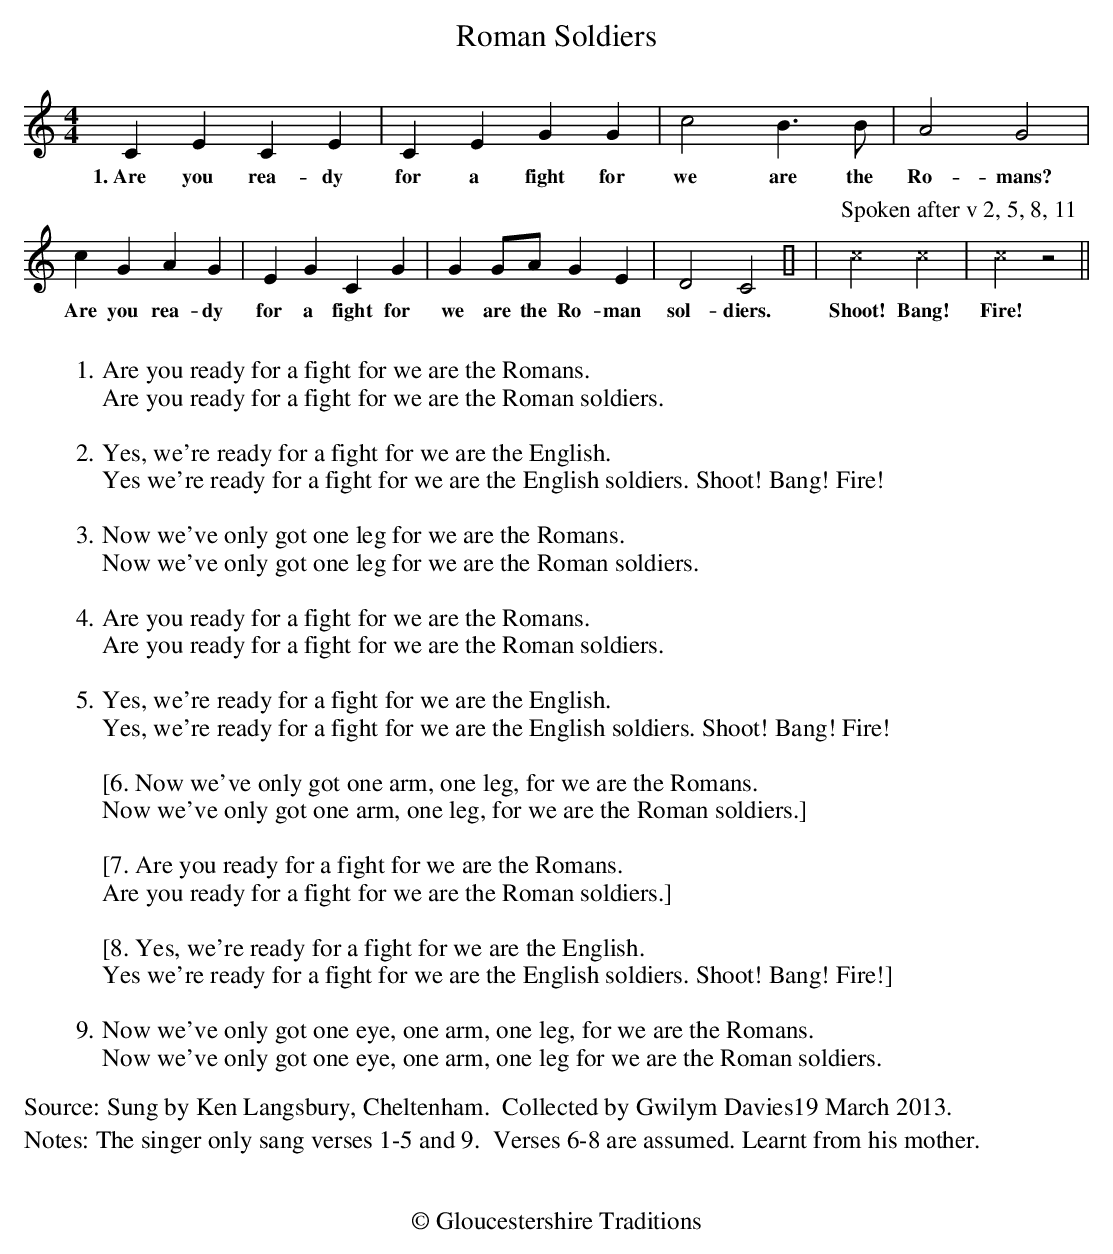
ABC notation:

X:1
T:Roman Soldiers
L:1/4
M:4/4
K:Cmaj
CECE|CEGG|c2B>B|A2G2|
w:1.~Are you rea-dy for a fight for we are the Ro-mans?
cGAG|EGCG|GG/2A/2GE|D2C2|[K:clef=P][P:Spoken after v 2, 5, 8, 11]^c2^c2|^c2 z2||
w:Are you rea-dy for a fight for we are the Ro-man sol-diers. Shoot!  Bang! Fire!
W:
W:1. Are you ready for a fight for we are the Romans.
W:Are you ready for a fight for we are the Roman soldiers.
W:
W:2. Yes, we're ready for a fight for we are the English.
W:Yes we're ready for a fight for we are the English soldiers. Shoot! Bang! Fire!
W:
W:3. Now we've only got one leg for we are the Romans.
W:Now we've only got one leg for we are the Roman soldiers.
W:
W:4. Are you ready for a fight for we are the Romans.
W:Are you ready for a fight for we are the Roman soldiers.
W:
W:5. Yes, we're ready for a fight for we are the English.
W:Yes, we're ready for a fight for we are the English soldiers. Shoot! Bang! Fire!
W:
W:[6. Now we've only got one arm, one leg, for we are the Romans.
W:Now we've only got one arm, one leg, for we are the Roman soldiers.]
W:
W:[7. Are you ready for a fight for we are the Romans.
W:Are you ready for a fight for we are the Roman soldiers.]
W:
W:[8. Yes, we're ready for a fight for we are the English.
W:Yes we're ready for a fight for we are the English soldiers. Shoot! Bang! Fire!]
W:
W:9. Now we've only got one eye, one arm, one leg, for we are the Romans.
W:Now we've only got one eye, one arm, one leg for we are the Roman soldiers.
W:

W:
